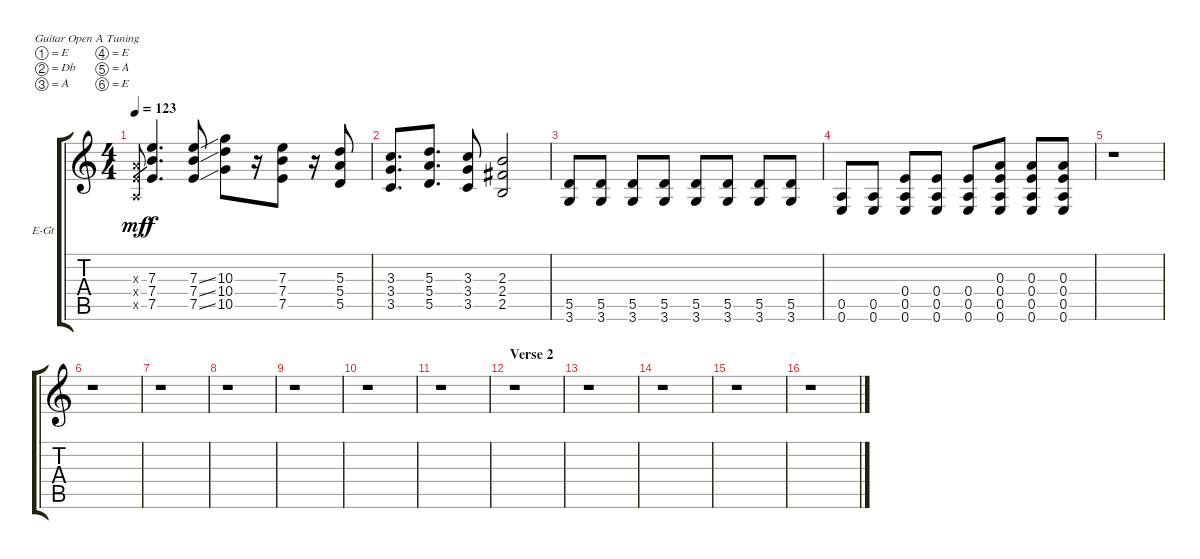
\bracketExtendMode groupsimilarinstruments
\firstSystemTrackNameOrientation horizontal
\otherSystemsTrackNameOrientation horizontal
\track ("Jack White - Guitar I (Rythm)" "E-Gt") {instrument overdrivenguitar}
\staff {score tabs}
\tuning (E4 Db4 A3 E3 A2 E2)
\ts (4 4)
\tempo 123
\clef g2
\ks c
(0.3{x} 0.4{x} 0.5{x}).8{gr dy mf} (7.3 7.4 7.5).4{d dy f} (7.3{ss} 7.4{ss} 7.5{ss}).8 (10.3 10.4 10.5).8 r.16 (7.3 7.4 7.5).8 r.16 (5.3 5.4 5.5).8 |
(3.3 3.4 3.5).8{d} (5.3 5.4 5.5).8{d} (3.3 3.4 3.5).8 (2.3 2.4 2.5).2 |
(5.5 3.6).8 (5.5 3.6).8 (5.5 3.6).8 (5.5 3.6).8 (5.5 3.6).8 (5.5 3.6).8 (5.5 3.6).8 (5.5 3.6).8 |
(0.5 0.6).8 (0.5 0.6).8 (0.4 0.5 0.6).8 (0.4 0.5 0.6).8 (0.4 0.5 0.6).8 (0.3 0.4 0.5 0.6).8 (0.3 0.4 0.5 0.6).8 (0.3 0.4 0.5 0.6).8 |
r.1 |
r.1 |
r.1 |
r.1 |
r.1 |
r.1 |
r.1 |
\section ("" "Verse 2")
r.1 |
r.1 |
r.1 |
r.1 |
r.1
